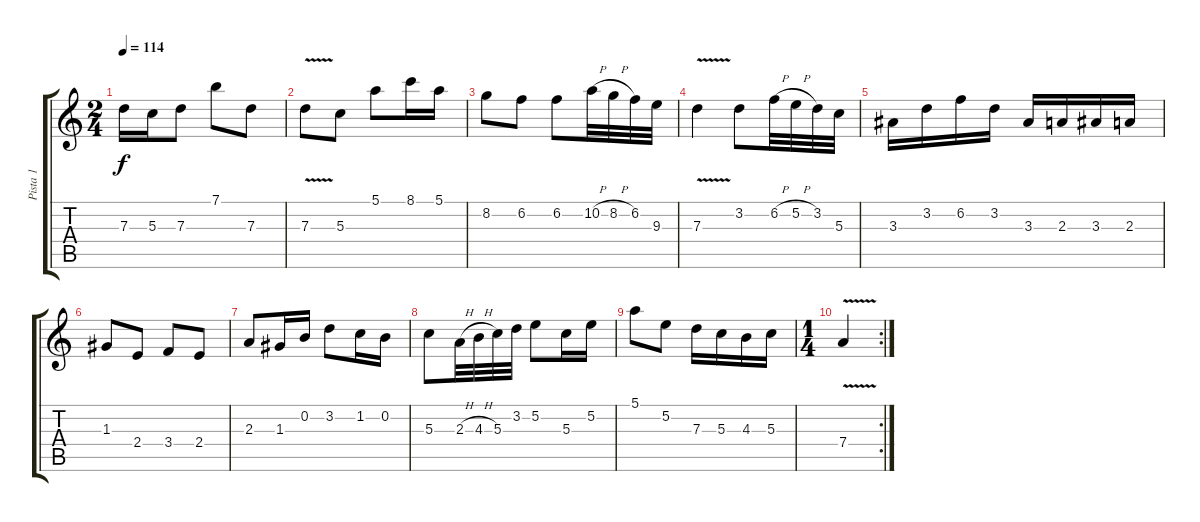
\track ("Pista 1" "Pista 1") {instrument distortionguitar}
\staff {score tabs}
\tuning (E4 B3 G3 D3 A2 E2) {hide}
\ts (2 4)
\tempo 114
\clef g2
\ks c
7.3.16{dy f} 5.3.16 7.3.8 7.1.8 7.3.8 |
7.3{v}.8 5.3.8 5.1.8 8.1.16 5.1.16 |
8.2.8 6.2.8 6.2.8 10.2{h}.32 8.2{h}.32 6.2.32 9.3.32 |
7.3{v}.4 3.2.8 6.2{h}.32 5.2{h}.32 3.2.32 5.3.32 |
3.3.16 3.2.16 6.2.16 3.2.16 3.3.16 2.3.16 3.3.16 2.3.16 |
1.3.8 2.4.8 3.4.8 2.4.8 |
2.3.8 1.3.16 0.2.16 3.2.8 1.2.16 0.2.16 |
5.3.8 2.3{h}.32 4.3{h}.32 5.3.32 3.2.32 5.2.8 5.3.16 5.2.16 |
5.1.8 5.2.8 7.3.16 5.3.16 4.3.16 5.3.16 |
\rc 2
\ts (1 4)
7.4{v}.4
